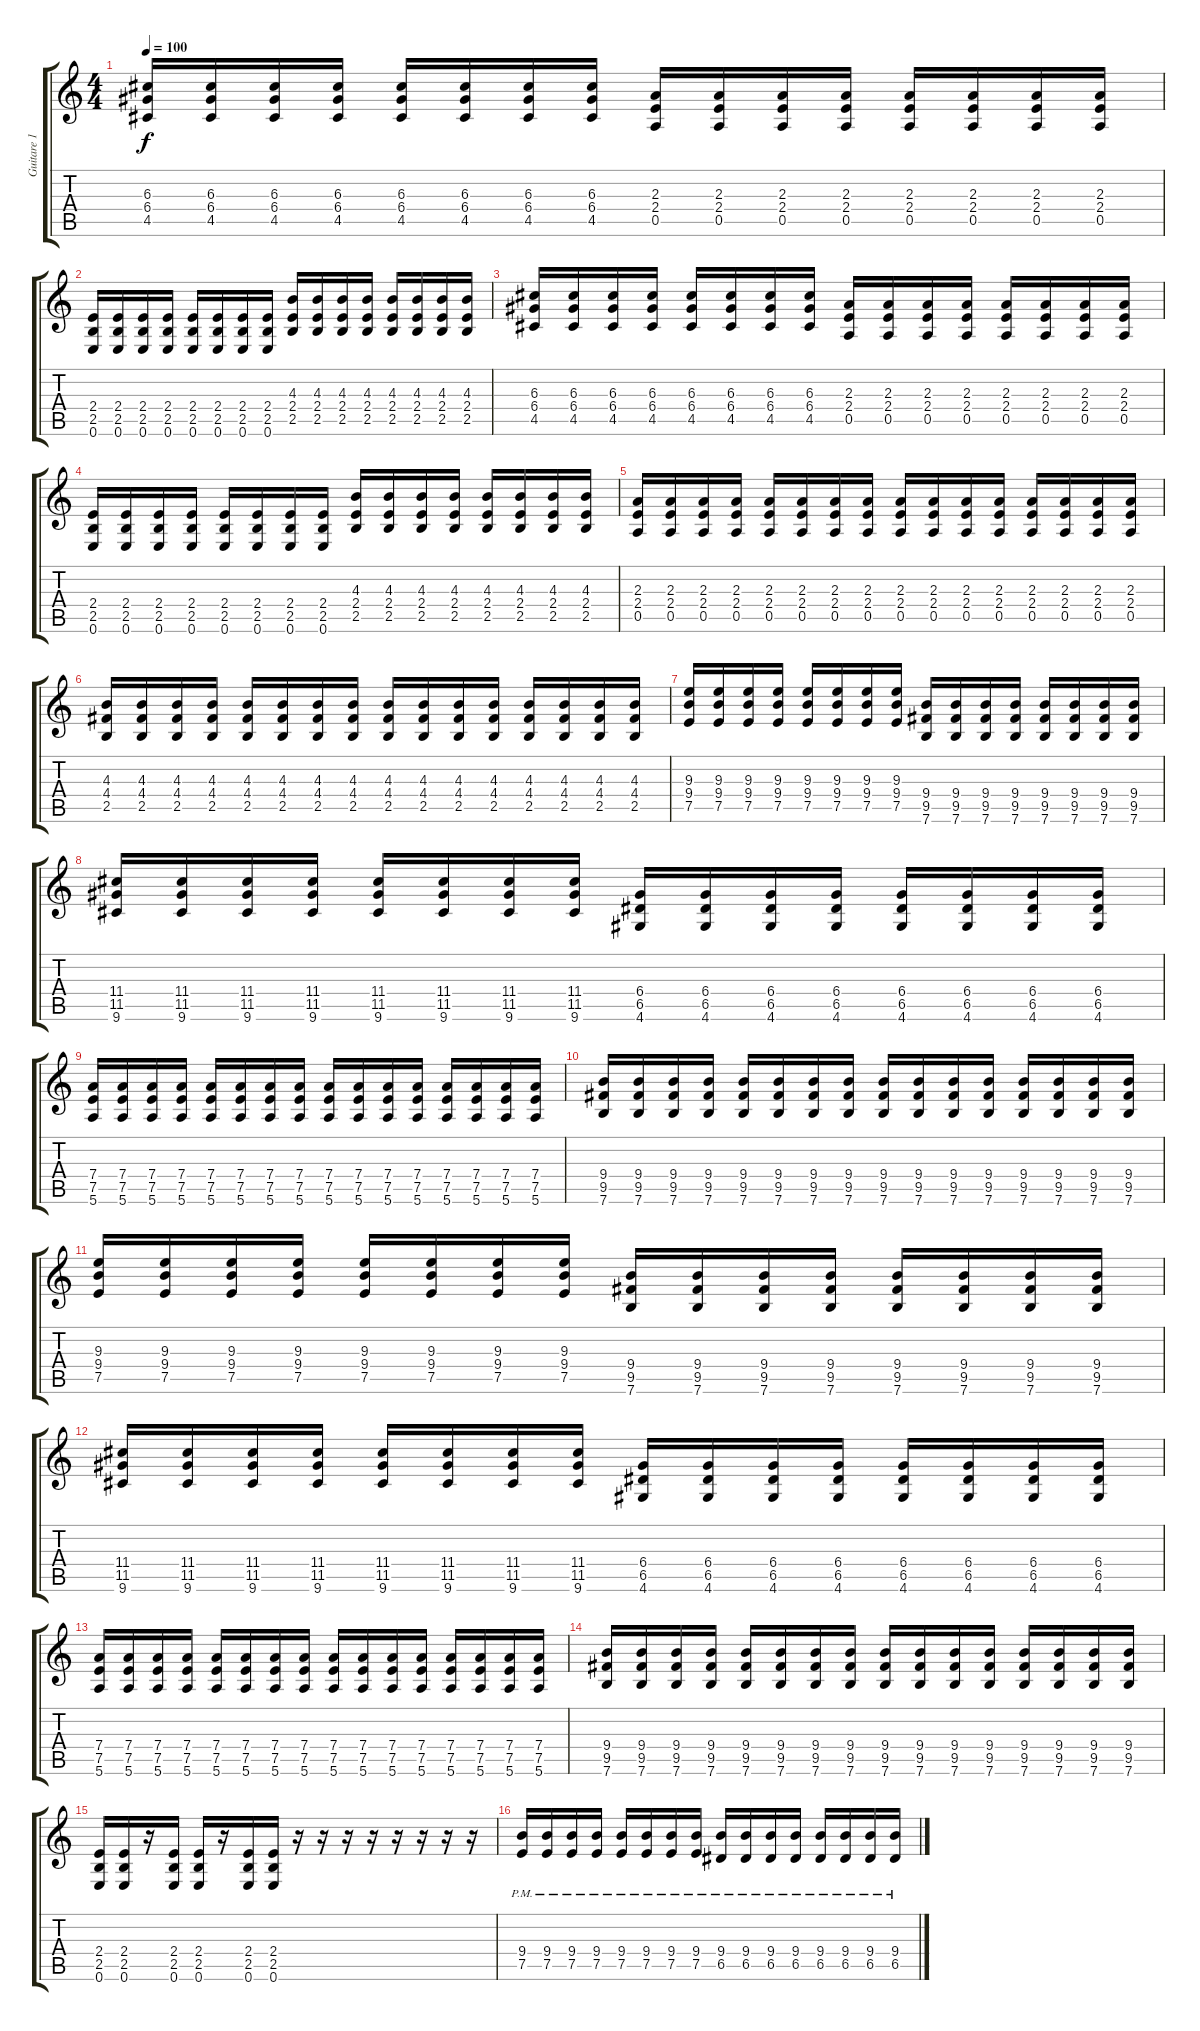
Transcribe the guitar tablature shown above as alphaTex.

\track ("Guitare 1" "Guitare 1") {instrument distortionguitar}
\staff {score tabs}
\tuning (E4 B3 G3 D3 A2 E2) {hide}
\ts (4 4)
\tempo 100
\clef g2
\ks c
(6.3 6.4 4.5).16{dy f} (6.3 6.4 4.5).16 (6.3 6.4 4.5).16 (6.3 6.4 4.5).16 (6.3 6.4 4.5).16 (6.3 6.4 4.5).16 (6.3 6.4 4.5).16 (6.3 6.4 4.5).16 (2.3 2.4 0.5).16 (2.3 2.4 0.5).16 (2.3 2.4 0.5).16 (2.3 2.4 0.5).16 (2.3 2.4 0.5).16 (2.3 2.4 0.5).16 (2.3 2.4 0.5).16 (2.3 2.4 0.5).16 |
(2.4 2.5 0.6).16 (2.4 2.5 0.6).16 (2.4 2.5 0.6).16 (2.4 2.5 0.6).16 (2.4 2.5 0.6).16 (2.4 2.5 0.6).16 (2.4 2.5 0.6).16 (2.4 2.5 0.6).16 (4.3 2.4 2.5).16 (4.3 2.4 2.5).16 (4.3 2.4 2.5).16 (4.3 2.4 2.5).16 (4.3 2.4 2.5).16 (4.3 2.4 2.5).16 (4.3 2.4 2.5).16 (4.3 2.4 2.5).16 |
(6.3 6.4 4.5).16 (6.3 6.4 4.5).16 (6.3 6.4 4.5).16 (6.3 6.4 4.5).16 (6.3 6.4 4.5).16 (6.3 6.4 4.5).16 (6.3 6.4 4.5).16 (6.3 6.4 4.5).16 (2.3 2.4 0.5).16 (2.3 2.4 0.5).16 (2.3 2.4 0.5).16 (2.3 2.4 0.5).16 (2.3 2.4 0.5).16 (2.3 2.4 0.5).16 (2.3 2.4 0.5).16 (2.3 2.4 0.5).16 |
(2.4 2.5 0.6).16 (2.4 2.5 0.6).16 (2.4 2.5 0.6).16 (2.4 2.5 0.6).16 (2.4 2.5 0.6).16 (2.4 2.5 0.6).16 (2.4 2.5 0.6).16 (2.4 2.5 0.6).16 (4.3 2.4 2.5).16 (4.3 2.4 2.5).16 (4.3 2.4 2.5).16 (4.3 2.4 2.5).16 (4.3 2.4 2.5).16 (4.3 2.4 2.5).16 (4.3 2.4 2.5).16 (4.3 2.4 2.5).16 |
(2.3 2.4 0.5).16 (2.3 2.4 0.5).16 (2.3 2.4 0.5).16 (2.3 2.4 0.5).16 (2.3 2.4 0.5).16 (2.3 2.4 0.5).16 (2.3 2.4 0.5).16 (2.3 2.4 0.5).16 (2.3 2.4 0.5).16 (2.3 2.4 0.5).16 (2.3 2.4 0.5).16 (2.3 2.4 0.5).16 (2.3 2.4 0.5).16 (2.3 2.4 0.5).16 (2.3 2.4 0.5).16 (2.3 2.4 0.5).16 |
(4.3 4.4 2.5).16 (4.3 4.4 2.5).16 (4.3 4.4 2.5).16 (4.3 4.4 2.5).16 (4.3 4.4 2.5).16 (4.3 4.4 2.5).16 (4.3 4.4 2.5).16 (4.3 4.4 2.5).16 (4.3 4.4 2.5).16 (4.3 4.4 2.5).16 (4.3 4.4 2.5).16 (4.3 4.4 2.5).16 (4.3 4.4 2.5).16 (4.3 4.4 2.5).16 (4.3 4.4 2.5).16 (4.3 4.4 2.5).16 |
(9.3 9.4 7.5).16 (9.3 9.4 7.5).16 (9.3 9.4 7.5).16 (9.3 9.4 7.5).16 (9.3 9.4 7.5).16 (9.3 9.4 7.5).16 (9.3 9.4 7.5).16 (9.3 9.4 7.5).16 (9.4 9.5 7.6).16 (9.4 9.5 7.6).16 (9.4 9.5 7.6).16 (9.4 9.5 7.6).16 (9.4 9.5 7.6).16 (9.4 9.5 7.6).16 (9.4 9.5 7.6).16 (9.4 9.5 7.6).16 |
(11.4 11.5 9.6).16 (11.4 11.5 9.6).16 (11.4 11.5 9.6).16 (11.4 11.5 9.6).16 (11.4 11.5 9.6).16 (11.4 11.5 9.6).16 (11.4 11.5 9.6).16 (11.4 11.5 9.6).16 (6.4 6.5 4.6).16 (6.4 6.5 4.6).16 (6.4 6.5 4.6).16 (6.4 6.5 4.6).16 (6.4 6.5 4.6).16 (6.4 6.5 4.6).16 (6.4 6.5 4.6).16 (6.4 6.5 4.6).16 |
(7.4 7.5 5.6).16 (7.4 7.5 5.6).16 (7.4 7.5 5.6).16 (7.4 7.5 5.6).16 (7.4 7.5 5.6).16 (7.4 7.5 5.6).16 (7.4 7.5 5.6).16 (7.4 7.5 5.6).16 (7.4 7.5 5.6).16 (7.4 7.5 5.6).16 (7.4 7.5 5.6).16 (7.4 7.5 5.6).16 (7.4 7.5 5.6).16 (7.4 7.5 5.6).16 (7.4 7.5 5.6).16 (7.4 7.5 5.6).16 |
(9.4 9.5 7.6).16 (9.4 9.5 7.6).16 (9.4 9.5 7.6).16 (9.4 9.5 7.6).16 (9.4 9.5 7.6).16 (9.4 9.5 7.6).16 (9.4 9.5 7.6).16 (9.4 9.5 7.6).16 (9.4 9.5 7.6).16 (9.4 9.5 7.6).16 (9.4 9.5 7.6).16 (9.4 9.5 7.6).16 (9.4 9.5 7.6).16 (9.4 9.5 7.6).16 (9.4 9.5 7.6).16 (9.4 9.5 7.6).16 |
(9.3 9.4 7.5).16 (9.3 9.4 7.5).16 (9.3 9.4 7.5).16 (9.3 9.4 7.5).16 (9.3 9.4 7.5).16 (9.3 9.4 7.5).16 (9.3 9.4 7.5).16 (9.3 9.4 7.5).16 (9.4 9.5 7.6).16 (9.4 9.5 7.6).16 (9.4 9.5 7.6).16 (9.4 9.5 7.6).16 (9.4 9.5 7.6).16 (9.4 9.5 7.6).16 (9.4 9.5 7.6).16 (9.4 9.5 7.6).16 |
(11.4 11.5 9.6).16 (11.4 11.5 9.6).16 (11.4 11.5 9.6).16 (11.4 11.5 9.6).16 (11.4 11.5 9.6).16 (11.4 11.5 9.6).16 (11.4 11.5 9.6).16 (11.4 11.5 9.6).16 (6.4 6.5 4.6).16 (6.4 6.5 4.6).16 (6.4 6.5 4.6).16 (6.4 6.5 4.6).16 (6.4 6.5 4.6).16 (6.4 6.5 4.6).16 (6.4 6.5 4.6).16 (6.4 6.5 4.6).16 |
(7.4 7.5 5.6).16 (7.4 7.5 5.6).16 (7.4 7.5 5.6).16 (7.4 7.5 5.6).16 (7.4 7.5 5.6).16 (7.4 7.5 5.6).16 (7.4 7.5 5.6).16 (7.4 7.5 5.6).16 (7.4 7.5 5.6).16 (7.4 7.5 5.6).16 (7.4 7.5 5.6).16 (7.4 7.5 5.6).16 (7.4 7.5 5.6).16 (7.4 7.5 5.6).16 (7.4 7.5 5.6).16 (7.4 7.5 5.6).16 |
(9.4 9.5 7.6).16 (9.4 9.5 7.6).16 (9.4 9.5 7.6).16 (9.4 9.5 7.6).16 (9.4 9.5 7.6).16 (9.4 9.5 7.6).16 (9.4 9.5 7.6).16 (9.4 9.5 7.6).16 (9.4 9.5 7.6).16 (9.4 9.5 7.6).16 (9.4 9.5 7.6).16 (9.4 9.5 7.6).16 (9.4 9.5 7.6).16 (9.4 9.5 7.6).16 (9.4 9.5 7.6).16 (9.4 9.5 7.6).16 |
(2.4 2.5 0.6).16 (2.4 2.5 0.6).16 r.16 (2.4 2.5 0.6).16 (2.4 2.5 0.6).16 r.16 (2.4 2.5 0.6).16 (2.4 2.5 0.6).16 r.16 r.16 r.16 r.16 r.16 r.16 r.16 r.16 |
(9.4{pm} 7.5).16 (9.4{pm} 7.5{pm}).16 (9.4{pm} 7.5{pm}).16 (9.4{pm} 7.5{pm}).16 (9.4{pm} 7.5{pm}).16 (9.4{pm} 7.5{pm}).16 (9.4{pm} 7.5{pm}).16 (9.4{pm} 7.5{pm}).16 (9.4{pm} 6.5{pm}).16 (9.4{pm} 6.5{pm}).16 (9.4{pm} 6.5{pm}).16 (9.4{pm} 6.5{pm}).16 (9.4{pm} 6.5{pm}).16 (9.4{pm} 6.5{pm}).16 (9.4{pm} 6.5{pm}).16 (9.4{pm} 6.5{pm}).16
